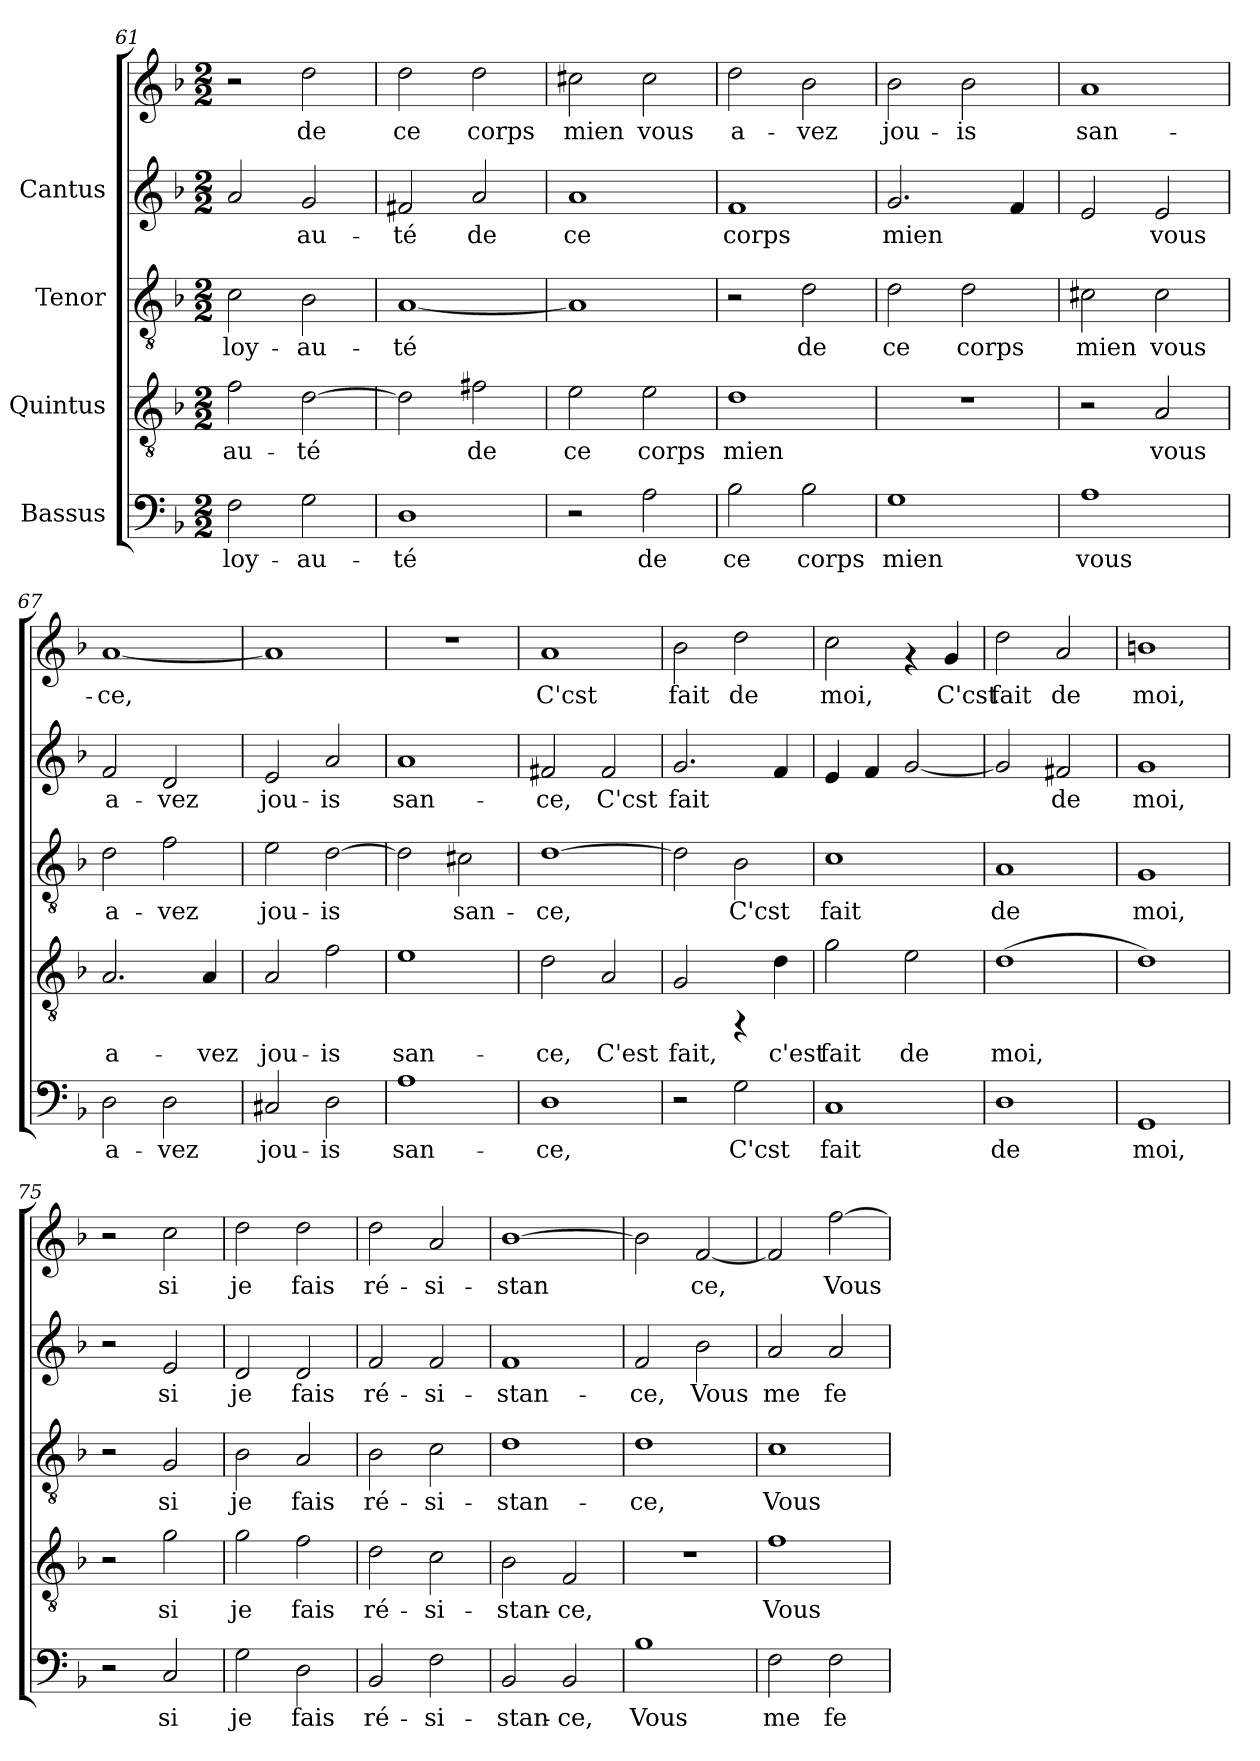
**kern	**text	**kern	**text	**kern	**text	**kern	**text	**kern	**text
*part4	*part4	*part3	*part3	*part2	*part2	*part1	*part1	*part1	*part1
*staff5	*staff5	*staff4	*staff4	*staff3	*staff3	*staff2	*staff2	*staff1	*staff1
*I"Bassus	*	*I"Quintus	*	*I"Tenor	*	*I"Cantus	*	*	*
*clefF4	*	*clefGv2	*	*clefGv2	*	*clefG2	*	*clefG2	*
*k[b-]	*	*k[b-]	*	*k[b-]	*	*k[b-]	*	*k[b-]	*
*F:	*	*F:	*	*F:	*	*F:	*	*F:	*
*M2/2	*	*M2/2	*	*M2/2	*	*M2/2	*	*M2/2	*
=61	=61	=61	=61	=61	=61	=61	=61	=61	=61
!	!LO:LY:b:cj	!	!LO:LY:b:cj	!	!LO:LY:b:cj	!	!LO:LY:b:cj	!	!
2F\	loy-	2f\	-au-	2c\	loy-	2a/	.	2r	.
!	!LO:LY:b:cj	!	!LO:LY:b:cj	!	!LO:LY:b:cj	!	!LO:LY:b:cj	!	!LO:LY:b:cj
2G\	-au-	[>2d\	-té	2B-\	-au-	2g/	au-	2dd\	de
=62	=62	=62	=62	=62	=62	=62	=62	=62	=62
!	!LO:LY:b:cj	!	!LO:LY:b:cj	!	!LO:LY:b:cj	!	!LO:LY:b:cj	!	!LO:LY:b:cj
1D	-té	2d\]	.	[<1A	-té	2f#X/	té	2dd\	-ce
!	!	!	!LO:LY:b:cj	!	!	!	!LO:LY:b:cj	!	!LO:LY:b:cj
.	.	2f#X\	de	.	.	2a/	de	2dd\	corps
=63	=63	=63	=63	=63	=63	=63	=63	=63	=63
!	!	!	!LO:LY:b:cj	!	!	!	!LO:LY:b:cj	!	!LO:LY:b:cj
2r	.	2e\	ce	1A]	.	1a	ce	2cc#X\	mien
!	!LO:LY:b:cj	!	!LO:LY:b:cj	!	!	!	!	!	!LO:LY:b:cj
2A\	de	2e\	corps	.	.	.	.	2cc#\	vous
=64	=64	=64	=64	=64	=64	=64	=64	=64	=64
!	!LO:LY:b:cj	!	!LO:LY:b:cj	!	!	!	!LO:LY:b:cj	!	!LO:LY:b:cj
2B-\	ce	1d	mien	2r	.	1f	corps	2dd\	a-
!	!LO:LY:b:cj	!	!	!	!LO:LY:b:cj	!	!	!	!LO:LY:b:cj
2B-\	corps	.	.	2d\	de	.	.	2b-\	-vez
=65	=65	=65	=65	=65	=65	=65	=65	=65	=65
!	!LO:LY:b:cj	!	!	!	!LO:LY:b:cj	!	!LO:LY:b:cj	!	!LO:LY:b:cj
1G	mien	1r	.	2d\	ce	2.g/	mien	2b-\	jou-
!	!	!	!	!	!LO:LY:b:cj	!	!	!	!LO:LY:b:cj
.	.	.	.	2d\	corps	.	.	2b-\	-is
!	!	!	!	!	!	!	!LO:LY:b:cj	!	!
.	.	.	.	.	.	4f/	.	.	.
!!LO:LB:g=z
=66	=66	=66	=66	=66	=66	=66	=66	=66	=66
!	!LO:LY:b:cj	!	!	!	!LO:LY:b:cj	!	!LO:LY:b:cj	!	!LO:LY:b:cj
1A	vous	2r	.	2c#X\	mien	2e/	-	1a	san-
!	!	!	!LO:LY:b:cj	!	!LO:LY:b:cj	!	!LO:LY:b:cj	!	!
.	.	2A/	vous	2c#\	vous	2e/	vous	.	.
=67	=67	=67	=67	=67	=67	=67	=67	=67	=67
!	!LO:LY:b:cj	!	!LO:LY:b:cj	!	!LO:LY:b:cj	!	!LO:LY:b:cj	!	!LO:LY:b:cj
2D\	a-	2.A/	a-	2d\	a-	2f/	a-	[<1a	ce,
!	!LO:LY:b:cj	!	!	!	!LO:LY:b:cj	!	!LO:LY:b:cj	!	!
2D\	-vez	.	.	2f\	-vez	2d/	-vez	.	.
!	!	!	!LO:LY:b:cj	!	!	!	!	!	!
.	.	4A/	-vez	.	.	.	.	.	.
=68	=68	=68	=68	=68	=68	=68	=68	=68	=68
!	!LO:LY:b:cj	!	!LO:LY:b:cj	!	!LO:LY:b:cj	!	!LO:LY:b:cj	!	!
2C#X/	jou-	2A/	jou-	2e\	jou-	2e/	jou-	1a]	.
!	!LO:LY:b:cj	!	!LO:LY:b:cj	!	!LO:LY:b:cj	!	!LO:LY:b:cj	!	!
2D\	-is	2f\	-is	[>2d\	-is	2a/	-is	.	.
=69	=69	=69	=69	=69	=69	=69	=69	=69	=69
!	!LO:LY:b:cj	!	!LO:LY:b:cj	!	!LO:LY:b:cj	!	!LO:LY:b:cj	!	!
1A	san-	1e	san-	2d\]	.	1a	san-	1r	.
!	!	!	!	!	!LO:LY:b:cj	!	!	!	!
.	.	.	.	2c#X\	san-	.	.	.	.
=70	=70	=70	=70	=70	=70	=70	=70	=70	=70
!	!LO:LY:b:cj	!	!LO:LY:b:cj	!	!LO:LY:b:cj	!	!LO:LY:b:cj	!	!LO:LY:b:cj
1D	-ce,	2d\	-ce,	[>1d	-ce,	2f#X/	ce,	1a	-C'cst
!	!	!	!LO:LY:b:cj	!	!	!	!LO:LY:b:cj	!	!
.	.	2A/	C'est	.	.	2f#/	C'cst	.	.
=71	=71	=71	=71	=71	=71	=71	=71	=71	=71
!	!	!	!LO:LY:b:cj	!	!LO:LY:b:cj	!	!LO:LY:b:cj	!	!LO:LY:b:cj
2r	.	2G/	fait,	2d\]	.	2.g/	fait	2b-\	fait
!	!LO:LY:b:cj	!	!	!	!LO:LY:b:cj	!	!	!	!LO:LY:b:cj
2G\	C'cst	4rFF	.	2B-\	C'cst	.	.	2dd\	de
!	!	!	!LO:LY:b:cj	!	!	!	!LO:LY:b:cj	!	!
.	.	4d\	c'est	.	.	4f/	.	.	.
!!LO:PB:g=z
=72	=72	=72	=72	=72	=72	=72	=72	=72	=72
!	!LO:LY:b:cj	!	!LO:LY:b:cj	!	!LO:LY:b:cj	!	!	!	!LO:LY:b:cj
1C	fait	2g\	fait	1c	fait	4e/	.	2cc\	moi,
.	.	.	.	.	.	4f/	.	.	.
!	!	!	!LO:LY:b:cj	!	!	!	!	!	!
.	.	2e\	de	.	.	[<2g/	.	4rf	.
!	!	!	!	!	!	!	!	!	!LO:LY:b:cj
.	.	.	.	.	.	.	.	4g/	C'cst
=73	=73	=73	=73	=73	=73	=73	=73	=73	=73
!	!LO:LY:b:cj	!	!LO:LY:b:cj	!	!LO:LY:b:cj	!	!LO:LY:b:cj	!	!LO:LY:b:cj
1D	de	(>1d	moi,	1A	de	2g/]	.	2dd\	fait
!	!	!	!	!	!	!	!LO:LY:b:cj	!	!LO:LY:b:cj
.	.	.	.	.	.	2f#X/	de	2a/	de
=74	=74	=74	=74	=74	=74	=74	=74	=74	=74
!	!LO:LY:b:cj	!	!	!	!LO:LY:b:cj	!	!LO:LY:b:cj	!	!LO:LY:b:cj
1GG	moi,	1d)	.	1G	moi,	1g	moi,	1bn	moi,
=75	=75	=75	=75	=75	=75	=75	=75	=75	=75
2r	.	2r	.	2r	.	2r	.	2r	.
!	!LO:LY:b:cj	!	!LO:LY:b:cj	!	!LO:LY:b:cj	!	!LO:LY:b:cj	!	!LO:LY:b:cj
2C/	si	2g\	si	2G/	si	2e/	si	2cc\	si
=76	=76	=76	=76	=76	=76	=76	=76	=76	=76
!	!LO:LY:b:cj	!	!LO:LY:b:cj	!	!LO:LY:b:cj	!	!LO:LY:b:cj	!	!LO:LY:b:cj
2G\	je	2g\	je	2B-\	je	2d/	je	2dd\	je
!	!LO:LY:b:cj	!	!LO:LY:b:cj	!	!LO:LY:b:cj	!	!LO:LY:b:cj	!	!LO:LY:b:cj
2D\	fais	2f\	fais	2A/	fais	2d/	fais	2dd\	fais
=77	=77	=77	=77	=77	=77	=77	=77	=77	=77
!	!LO:LY:b:cj	!	!LO:LY:b:cj	!	!LO:LY:b:cj	!	!LO:LY:b:cj	!	!LO:LY:b:cj
2BB-/	ré-	2d\	ré-	2B-\	ré-	2f/	-ré-	2dd\	ré-
!	!LO:LY:b:cj	!	!LO:LY:b:cj	!	!LO:LY:b:cj	!	!LO:LY:b:cj	!	!LO:LY:b:cj
2F\	-si-	2c\	-si-	2c\	-si-	2f/	-si-	2a/	-si-
!!LO:LB:g=z
=78	=78	=78	=78	=78	=78	=78	=78	=78	=78
!	!LO:LY:b:cj	!	!LO:LY:b:cj	!	!LO:LY:b:cj	!	!LO:LY:b:cj	!	!LO:LY:b:cj
2BB-/	-stan-	2B-\	-stan-	1d	-stan-	1f	-stan-	[>1b-	-stan-
!	!LO:LY:b:cj	!	!LO:LY:b:cj	!	!	!	!	!	!
2BB-/	-ce,	2F/	-ce,	.	.	.	.	.	.
=79	=79	=79	=79	=79	=79	=79	=79	=79	=79
!	!LO:LY:b:cj	!	!	!	!LO:LY:b:cj	!	!LO:LY:b:cj	!	!LO:LY:b:cj
1B-	Vous	1r	.	1d	-ce,	2f/	ce,	2b-\]	-
!	!	!	!	!	!	!	!LO:LY:b:cj	!	!LO:LY:b:cj
.	.	.	.	.	.	2b-\	Vous	[<2f/	ce,
=80	=80	=80	=80	=80	=80	=80	=80	=80	=80
!	!LO:LY:b:cj	!	!LO:LY:b:cj	!	!LO:LY:b:cj	!	!LO:LY:b:cj	!	!LO:LY:b:cj
2F\	me	1f	Vous	1c	Vous	2a/	me	2f/]	.
!	!LO:LY:b:cj	!	!	!	!	!	!LO:LY:b:cj	!	!LO:LY:b:cj
2F\	fe-	.	.	.	.	2a/	fe-	[>2ff\	Vous
=	=	=	=	=	=	=	=	=	=
*-	*-	*-	*-	*-	*-	*-	*-	*-	*-
